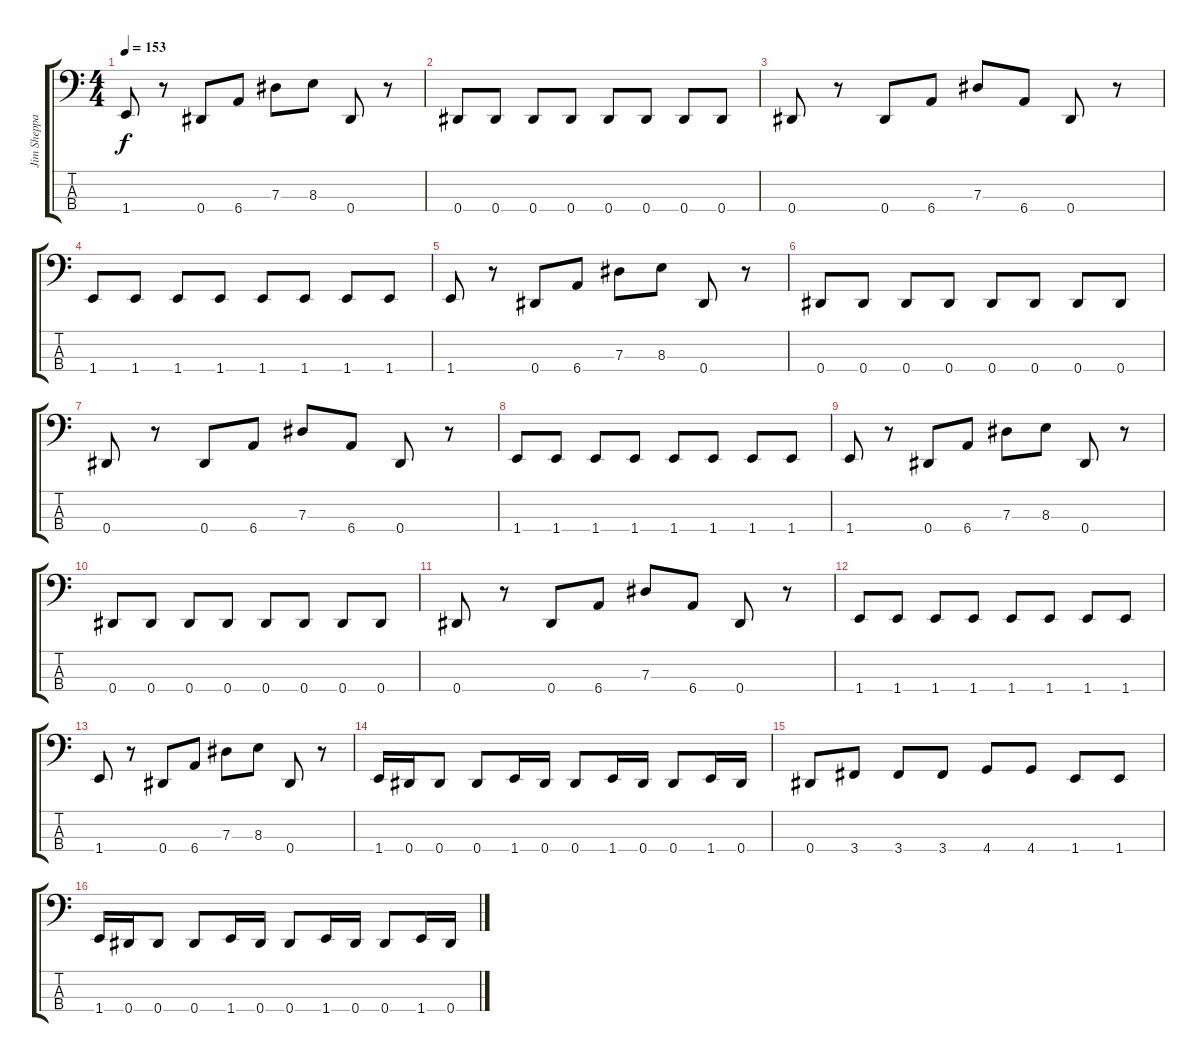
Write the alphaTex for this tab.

\track ("Jim Sheppard" "Jim Sheppa") {instrument electricbassfinger}
\staff {score tabs}
\tuning (Gb2 Db2 Ab1 Eb1) {hide}
\ts (4 4)
\tempo 153
\clef f4
\ks c
1.4.8{dy f} r.8 0.4.8 6.4.8{volume 16} 7.3.8 8.3.8 0.4.8{volume 15} r.8 |
0.4.8 0.4.8 0.4.8 0.4.8 0.4.8 0.4.8 0.4.8 0.4.8 |
0.4.8 r.8 0.4.8 6.4.8{volume 16} 7.3.8 6.4.8 0.4.8{volume 15} r.8 |
1.4.8 1.4.8 1.4.8 1.4.8 1.4.8 1.4.8 1.4.8 1.4.8 |
1.4.8 r.8 0.4.8 6.4.8{volume 16} 7.3.8 8.3.8 0.4.8{volume 15} r.8 |
0.4.8 0.4.8 0.4.8 0.4.8 0.4.8 0.4.8 0.4.8 0.4.8 |
0.4.8 r.8 0.4.8 6.4.8{volume 16} 7.3.8 6.4.8 0.4.8{volume 15} r.8 |
1.4.8 1.4.8 1.4.8 1.4.8 1.4.8 1.4.8 1.4.8 1.4.8 |
1.4.8 r.8 0.4.8 6.4.8{volume 16} 7.3.8 8.3.8 0.4.8{volume 15} r.8 |
0.4.8 0.4.8 0.4.8 0.4.8 0.4.8 0.4.8 0.4.8 0.4.8 |
0.4.8 r.8 0.4.8 6.4.8{volume 16} 7.3.8 6.4.8 0.4.8{volume 15} r.8 |
1.4.8 1.4.8 1.4.8 1.4.8 1.4.8 1.4.8 1.4.8 1.4.8 |
1.4.8 r.8 0.4.8 6.4.8{volume 16} 7.3.8 8.3.8 0.4.8{volume 15} r.8 |
1.4.16{volume 15} 0.4.16 0.4.8 0.4.8 1.4.16 0.4.16 0.4.8 1.4.16 0.4.16 0.4.8 1.4.16 0.4.16 |
0.4.8 3.4.8 3.4.8 3.4.8 4.4.8 4.4.8 1.4.8 1.4.8 |
1.4.16 0.4.16 0.4.8 0.4.8 1.4.16 0.4.16 0.4.8 1.4.16 0.4.16 0.4.8 1.4.16 0.4.16
